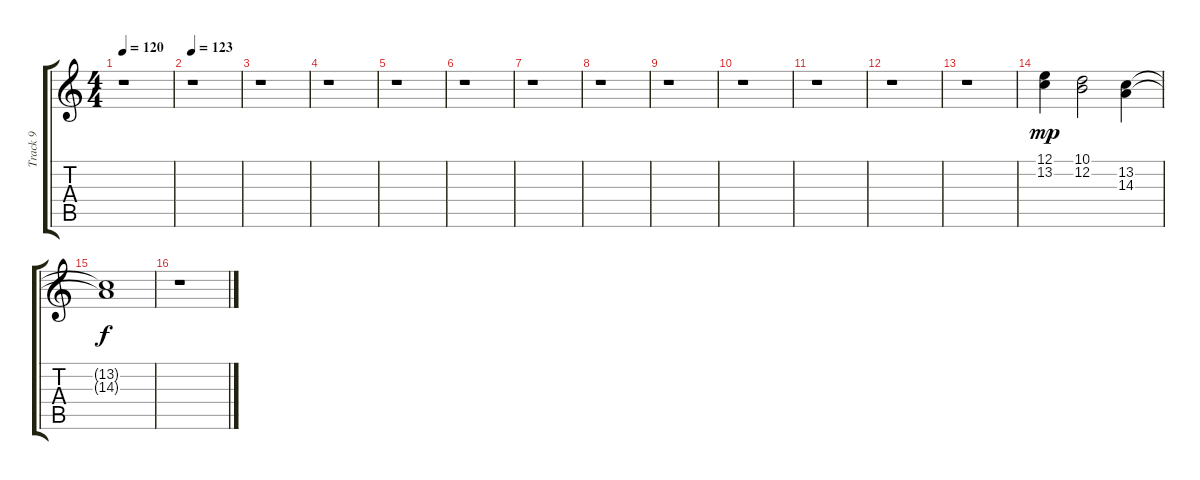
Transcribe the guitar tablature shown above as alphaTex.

\track ("Track 9" "Track 9") {instrument choiraahs}
\staff {score tabs}
\tuning (E4 B3 G3 D3 A2 E2) {hide}
\ts (4 4)
\tempo 120
\clef g2
\ks c
r.1{dy mp} |
\tempo 123
r.1 |
r.1 |
r.1 |
r.1 |
r.1 |
r.1 |
r.1 |
r.1 |
r.1 |
r.1 |
r.1 |
r.1 |
(12.1 13.2).4{volume 7} (10.1 12.2).2{volume 7} (13.2 14.3).4{volume 7} |
(13.2{t} 14.3{t}).1{dy f} |
r.1
